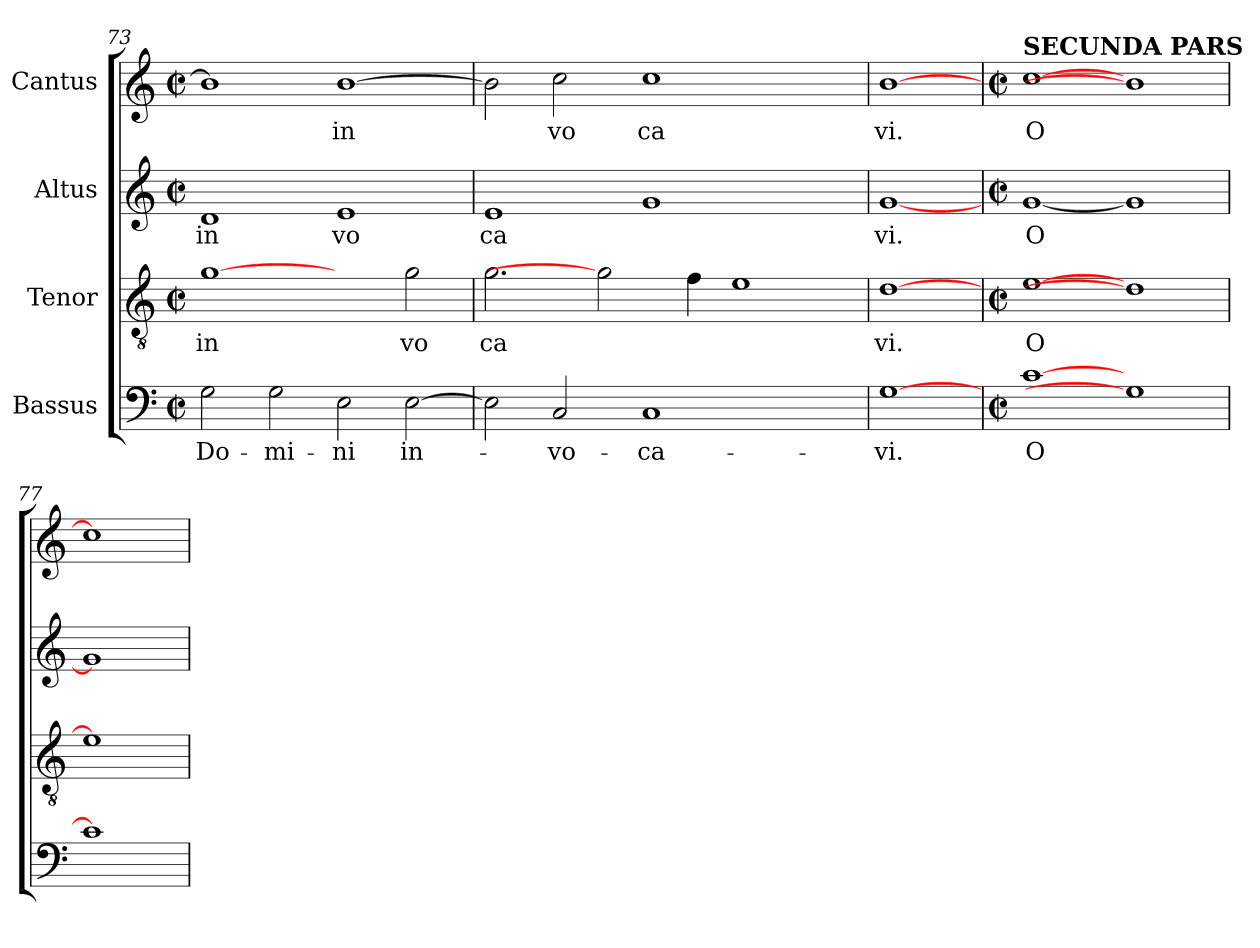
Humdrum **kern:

**kern	**text	**kern	**text	**kern	**text	**kern	**text
*part4	*part4	*part3	*part3	*part2	*part2	*part1	*part1
*staff4	*staff4	*staff3	*staff3	*staff2	*staff2	*staff1	*staff1
*I"Bassus	*	*I"Tenor	*	*I"Altus	*	*I"Cantus	*
*clefF4	*	*clefGv2	*	*clefG2	*	*clefG2	*
*M2/2	*	*M2/2	*	*M2/2	*	*M2/2	*
*met(c|)	*	*met(c|)	*	*met(c|)	*	*met(c|)	*
=73	=73	=73	=73	=73	=73	=73	=73
!	!LO:LY:b:cj	!	!LO:LY:b:cj	!	!LO:LY:b:cj	!	!
2G\	Do-	[1g	in	1d	in	1b]	.
!	!LO:LY:b:cj	!	!	!	!	!	!
2G\	-mi-	.	.	.	.	.	.
!	!LO:LY:b:cj	!	!	!	!LO:LY:b:cj	!	!LO:LY:b:cj
2E\	-ni	2ryy	.	1e	vo	[>1b	in
!	!LO:LY:b:cj	!	!LO:LY:b:cj	!	!	!	!
[>2E\	in-	2g\	vo	.	.	.	.
=74	=74	=74	=74	=74	=74	=74	=74
!	!	!	!LO:LY:b:cj	!	!LO:LY:b:cj	!	!
2E\]	.	2.g\	ca	1e	ca	2b\]	.
!	!LO:LY:b:cj	!	!	!	!	!	!LO:LY:b:cj
2C/	-vo-	.	.	.	.	2cc\	vo
.	.	2g]	.	.	.	.	.
!	!LO:LY:b:cj	!	!	!	!	!	!LO:LY:b:cj
1C	-ca-	.	.	1g	.	1cc	ca
.	.	4f\	.	.	.	.	.
.	.	1e	.	.	.	.	.
2ryy	.	.	.	2ryy	.	2ryy	.
=75	=75	=75	=75	=75	=75	=75	=75
!	!LO:LY:b:cj	!	!LO:LY:b:cj	!	!LO:LY:b:cj	!	!LO:LY:b:cj
[1G	-vi.	[1d	vi.	[1g	vi.	[1b	vi.
!!LO:LB:g=z
=76	=76!	=76	=76!	=76	=76!	=76!	=76!
*M2/2	*	*M2/2	*	*M2/2	*	*M2/2	*
*met(c|)	*	*met(c|)	*	*met(c|)	*	*met(c|)	*
!	!	!	!	!	!	!LO:TX:a:B:t=SECUNDA PARS	!
!	!LO:LY:b:cj	!	!LO:LY:b:cj	!	!LO:LY:b:cj	!	!LO:LY:b:cj
[1c	O	[1e	O	[1g	O	[1cc	O
1G]	.	1d]	.	1g]	.	1b]	.
=77	=77	=77	=77	=77	=77	=77	=77
1c]	.	1e]	.	1g]	.	1cc]	.
=	=	=	=	=	=	=	=
*-	*-	*-	*-	*-	*-	*-	*-
